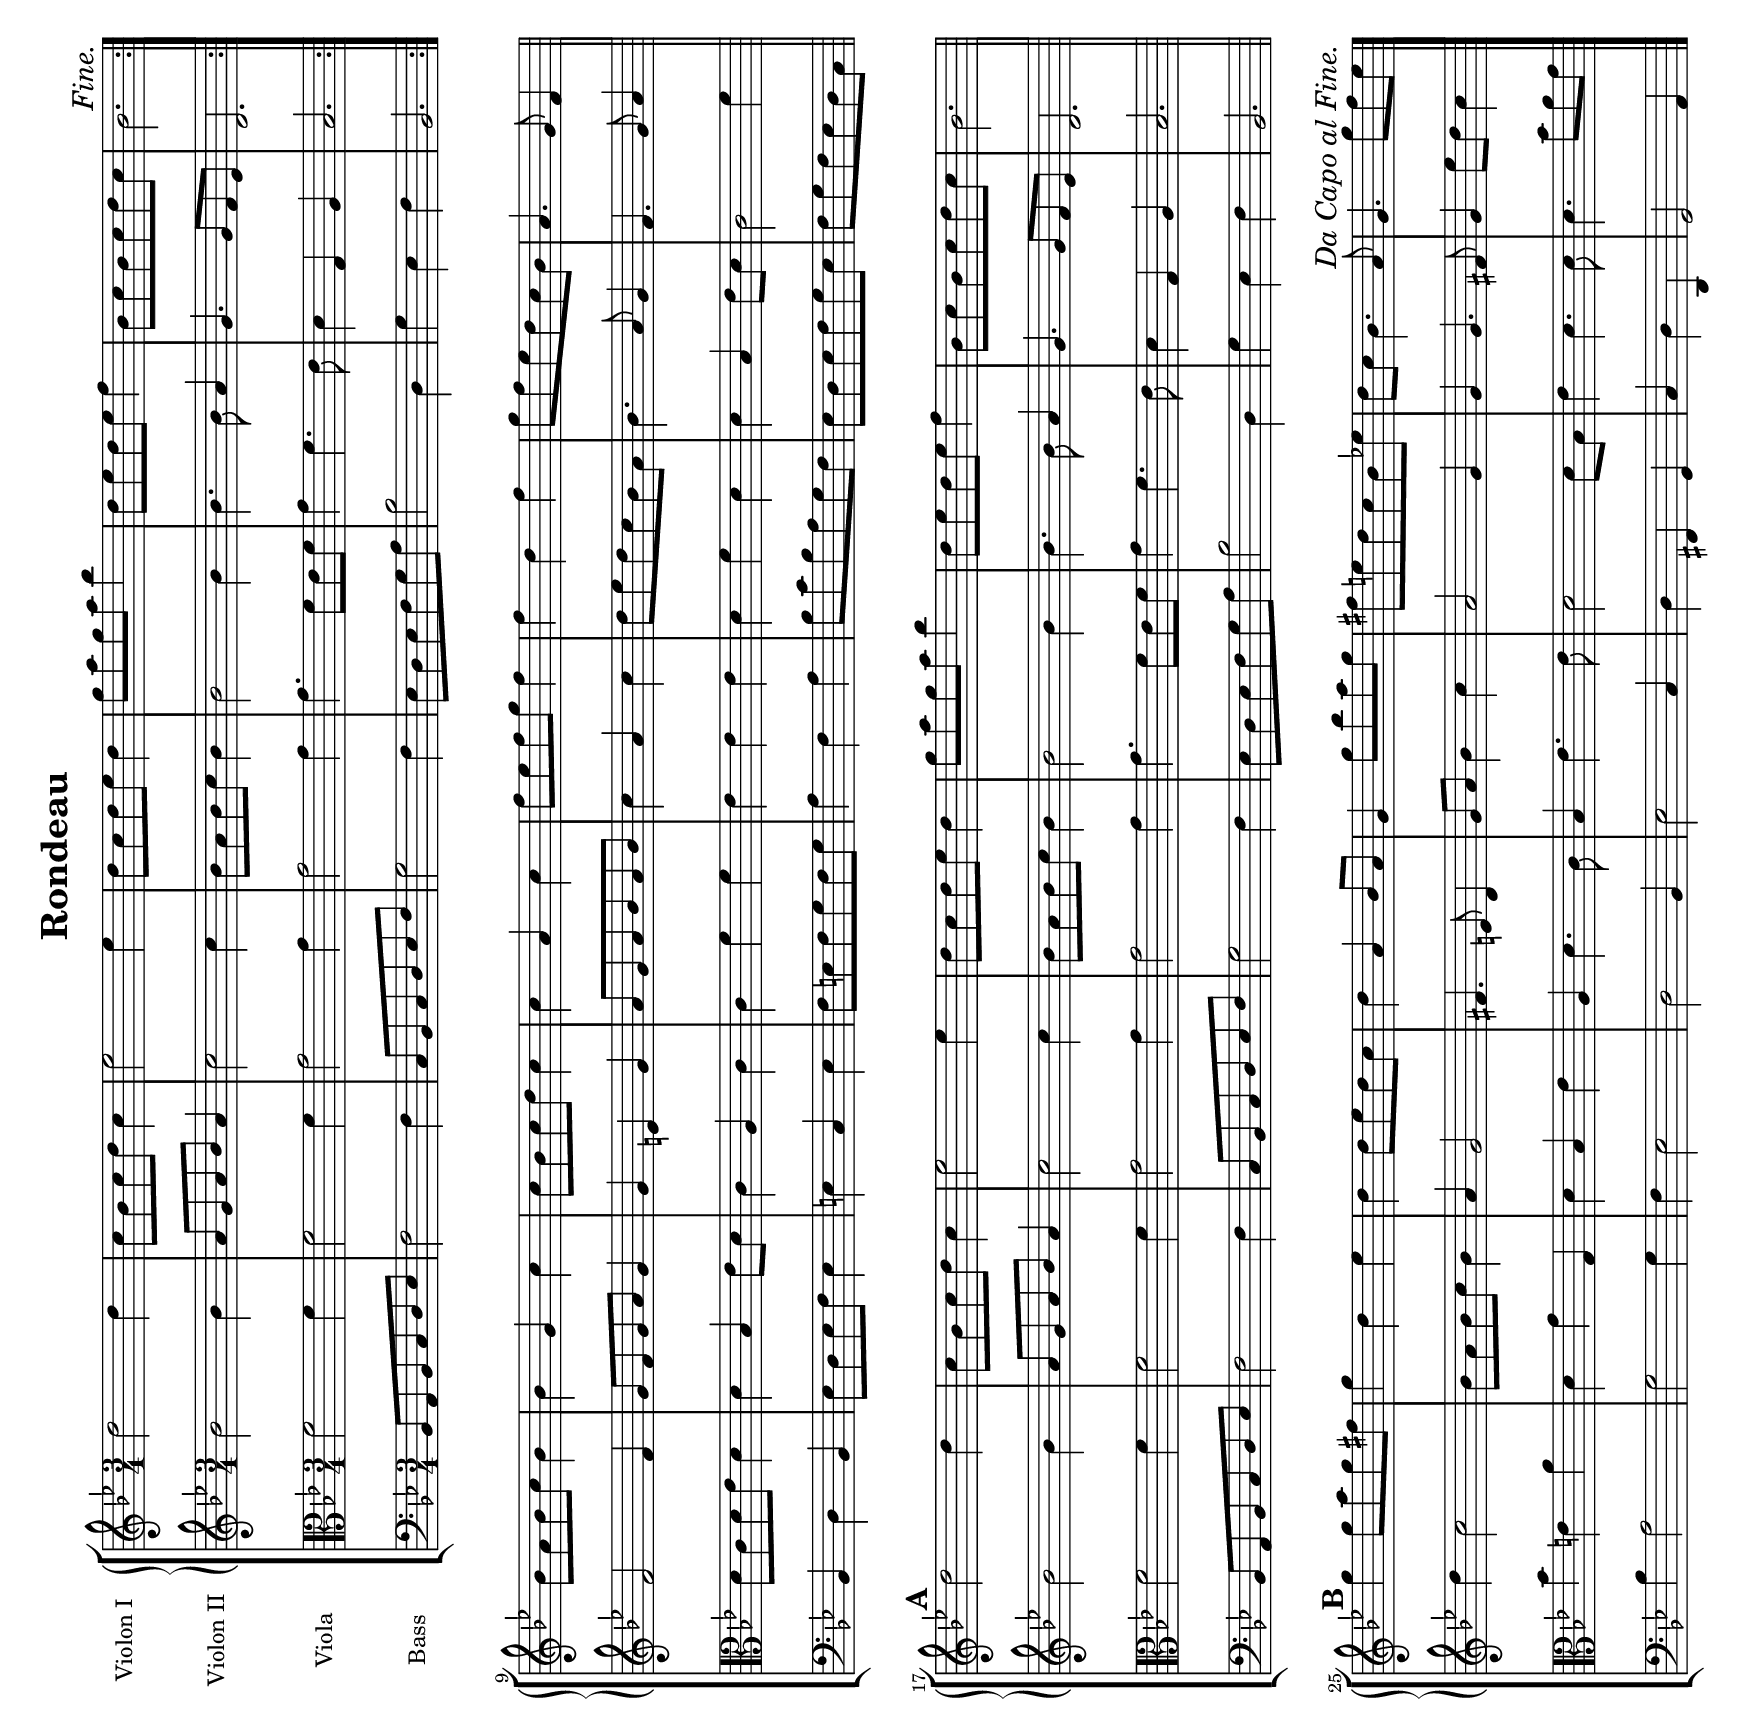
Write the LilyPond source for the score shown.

\version "2.18.2"

breaks = {
  s2.*8 \break
  s2.*8 \break
  s2.*8 \break
}

#(set-global-staff-size 20)

\paper {
  #(set-paper-size "a3" 'landscape)
  print-page-number = ##f
  between-system-padding = #0.1
  between-system-space = #0.1
  ragged-last-bottom = ##f
  ragged-bottom = ##f
  
  first-page-number = 2
  two-sided = ##t
  inner-margin = 1 \cm
  outer-margin = 13.3 \cm
  top-margin = .5 \cm
  bottom-margin = .6 \cm 
}

\version "2.18.2"

\header {
  title = "Rondeau"
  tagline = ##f
}

global = {
  \key bes \major
  \time 3/4
}

violinI = \relative c'' {
  \global
  \repeat volta 2 {
    d2 d4
    c8 bes c d c4
    ees2 ees4
    d8 c d ees d4
    g8 a g a bes4
    
    d,8 ees d ees f4
    bes,8 c bes c d c
    bes2.
    \once \override Score.RehearsalMark #'break-visibility = #begin-of-line-invisible 
    \once \override Score.RehearsalMark #'self-alignment-X = #RIGHT
    \mark \markup {\italic "Fine." } 
  }
  
  bes8 a bes c bes4
  bes g c
  c8 bes c d c4
  
  c a c
  f8 ees f g f4
  f d f
  g8 f ees d c bes
  a4. g8 f4 \bar "||" 
    
  \mark \default 
  d'2 d4
  c8 bes c d c4
  ees2 ees4
  d8 c d ees d4
  g8 a g a bes4
    
  d,8 ees d ees f4
  bes,8 c bes c d c
  bes2. \bar "||" \mark \default
  
  g'4 g8 a g fis
  g4 d ees
  d d8 ees d c
  
  d4 a bes8 a
  g4 g'8 bes a g
  fis e d c bes ees
  d c bes4. a8
  g4. g'8 f ees \bar "|."
  \once \override Score.RehearsalMark #'break-visibility = #begin-of-line-invisible 
  \once \override Score.RehearsalMark #'self-alignment-X = #RIGHT
  \mark \markup {\italic "Da Capo al Fine." } 
}

violinII = \relative c'' {
  \global
  \repeat volta 2 {
    bes2 bes4
    a8 g a bes a4
    c2 c4
    bes8 a bes c bes4
    bes2 bes4
    
    bes4. bes8 a4
    g4. g8 f ees
    d2.
  }
  
  f2 f4
  g8 f g a g4
  g e g
  
  a8 g a bes a bes
  c4 a c
  d8 ees d c bes a
  bes4. a8 g4
  f4. g8 a4 \bar "||"
  
  bes2 bes4
  a8 g a bes a4
  c2 c4
  bes8 a bes c bes4
  bes2 bes4
    
  bes4. bes8 a4
  g4. g8 f ees
  d2. \bar "||"
  
  d'4 c2
  bes8 a bes c bes4
  a g2
  
  fis4. e8 d4
  g8 a bes4 c
  a2 g4
  g g4. fis8
  g4 ees'8 d c4 \bar "|."
}

viola = \relative c' {
  \global
  \repeat volta 2 {
    f2 f4
    f2 f4
    g2 g4
    g2 g4
    g4. f8 ees f
    
    g4 f4. ees8
    d4 g, a
    bes2.
  }
  
  d8 c d ees d4
  d bes ees8 d
  c4 a c
  
  c f f
  ees ees ees 
  d f d
  d bes ees8 d
  c2 f4 \bar "||"
  
  f2 f4
  f2 f4
  g2 g4
  g2 g4
  g4. f8 ees f
    
  g4 f4. ees8
  d4 g, a
  bes2. \bar "||"
  
  bes'4 e, a
  d, g g,
  d' bes ees
  
  a, d4. c8
  bes4 ees4. ees8
  d2 d8 bes
  ees4 d4. d8
  d4. bes'8 a g \bar "|."
}

bass = \relative c {
  \global
  \repeat volta 2 {
    bes8 a bes c d ees
    f2 f4
    c8 bes c d ees f
    g2 f4
    ees8 d ees f g a
    
    bes2 d,4
    g ees f
    bes,2.
  }
  
  bes4 d bes
  ees8 d ees f ees4
  e c e
  
  f8 e f g f g
  a4 f a
  bes8 c bes a g f
  ees d ees f g ees
  f g f ees d c \bar "||"
  
  bes8 a bes c d ees
  f2 f4
  c8 bes c d ees f
  g2 f4
  ees8 d ees f g a
    
  bes2 d,4
  g ees f
  bes,2. \bar "||"
  bes'4 a2
  g g4
  f ees2
  
  d bes4 
  ees2 c4
  d fis, g
  c d d,
  g2 a4 \bar "|."
}

violinIPart = \new Staff \with {
  instrumentName = "Violon I"
} \violinI

violinIIPart = \new Staff \with {
  instrumentName = "Violon II"
} \violinII

violaPart = \new Staff \with {
  instrumentName = "Viola"
} { \clef alto \viola }

bassPart = \new Staff \with {
  instrumentName = "Bass"
} << { \clef "bass" \bass } \breaks >>

\score {
  \new StaffGroup  
  <<
    \new GrandStaff <<
      \violinIPart
      \violinIIPart
    >>
    \violaPart
    \bassPart
  >>
  \layout { }
}
